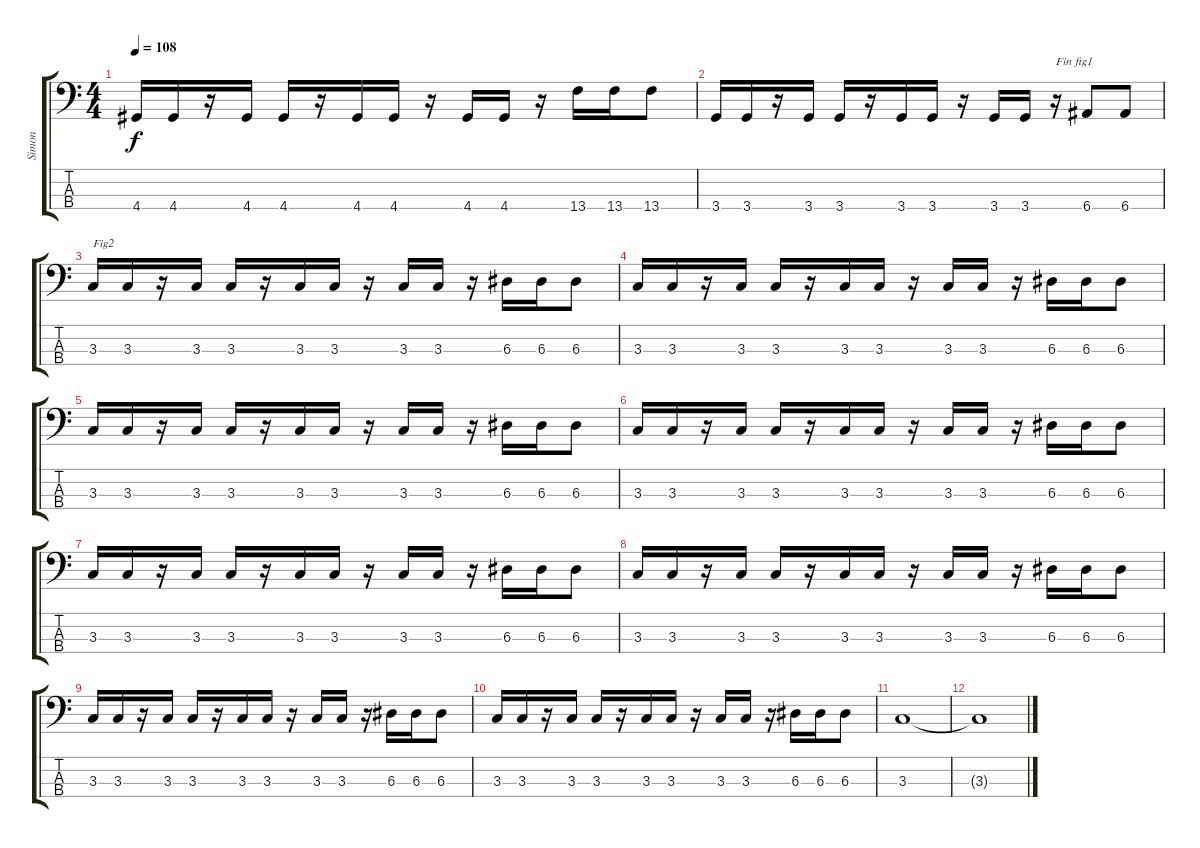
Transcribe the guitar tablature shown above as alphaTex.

\track ("Simon" "Simon") {instrument electricbasspick}
\staff {score tabs}
\tuning (G2 D2 A1 E1) {hide}
\ts (4 4)
\tempo 108
\clef f4
\ks c
4.4.16{dy f} 4.4.16 r.16 4.4.16 4.4.16 r.16 4.4.16 4.4.16 r.16 4.4.16 4.4.16 r.16 13.4.16 13.4.16 13.4.8 |
3.4.16 3.4.16 r.16 3.4.16 3.4.16 r.16 3.4.16 3.4.16 r.16 3.4.16 3.4.16 r.16{txt "Fin fig1"} 6.4.8 6.4.8 |
3.3.16{txt "Fig2"} 3.3.16 r.16 3.3.16 3.3.16 r.16 3.3.16 3.3.16 r.16 3.3.16 3.3.16 r.16 6.3.16 6.3.16 6.3.8 |
3.3.16 3.3.16 r.16 3.3.16 3.3.16 r.16 3.3.16 3.3.16 r.16 3.3.16 3.3.16 r.16 6.3.16 6.3.16 6.3.8 |
3.3.16 3.3.16 r.16 3.3.16 3.3.16 r.16 3.3.16 3.3.16 r.16 3.3.16 3.3.16 r.16 6.3.16 6.3.16 6.3.8 |
3.3.16 3.3.16 r.16 3.3.16 3.3.16 r.16 3.3.16 3.3.16 r.16 3.3.16 3.3.16 r.16 6.3.16 6.3.16 6.3.8 |
3.3.16 3.3.16 r.16 3.3.16 3.3.16 r.16 3.3.16 3.3.16 r.16 3.3.16 3.3.16 r.16 6.3.16 6.3.16 6.3.8 |
3.3.16 3.3.16 r.16 3.3.16 3.3.16 r.16 3.3.16 3.3.16 r.16 3.3.16 3.3.16 r.16 6.3.16 6.3.16 6.3.8 |
3.3.16 3.3.16 r.16 3.3.16 3.3.16 r.16 3.3.16 3.3.16 r.16 3.3.16 3.3.16 r.16 6.3.16 6.3.16 6.3.8 |
3.3.16 3.3.16 r.16 3.3.16 3.3.16 r.16 3.3.16 3.3.16 r.16 3.3.16 3.3.16 r.16 6.3.16 6.3.16 6.3.8 |
3.3.1 |
3.3{t}.1
